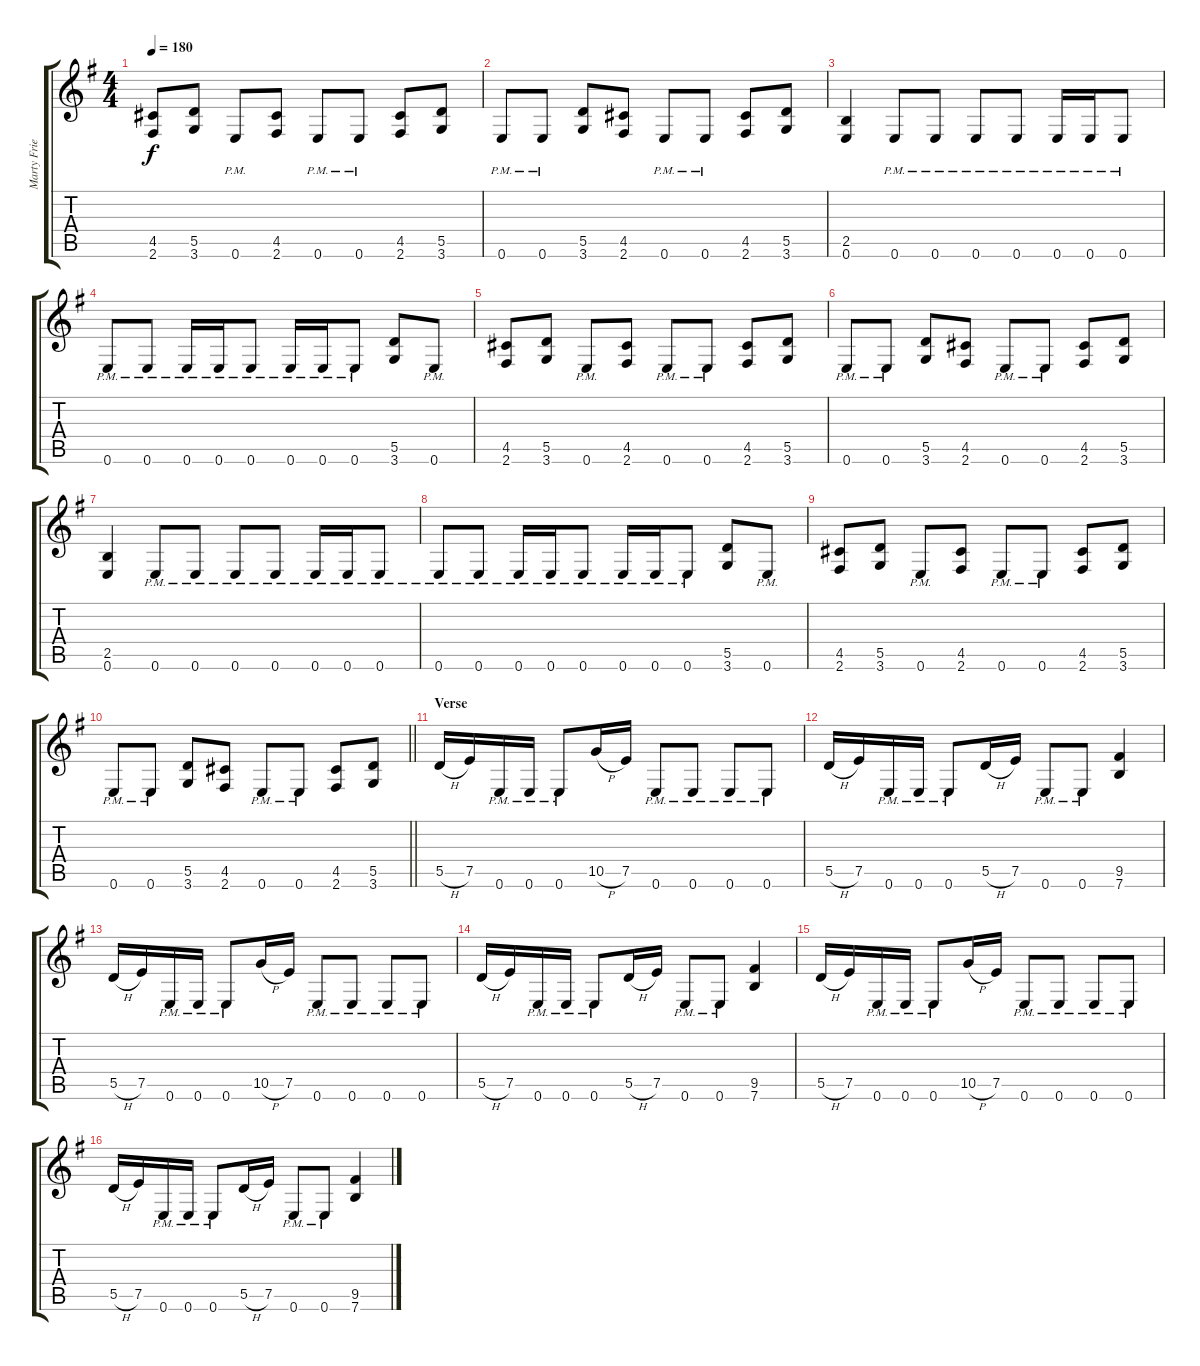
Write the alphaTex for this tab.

\track ("Marty Friedman" "Marty Frie") {instrument distortionguitar}
\staff {score tabs}
\tuning (E4 B3 G3 D3 A2 E2) {hide}
\ts (4 4)
\tempo 180
\clef g2
\ks g
(4.5 2.6).8{dy f} (5.5 3.6).8 0.6{pm}.8 (4.5 2.6).8 0.6{pm}.8 0.6{pm}.8 (4.5 2.6).8 (5.5 3.6).8 |
0.6{pm}.8 0.6{pm}.8 (5.5 3.6).8 (4.5 2.6).8 0.6{pm}.8 0.6{pm}.8 (4.5 2.6).8 (5.5 3.6).8 |
(2.5 0.6).4 0.6{pm}.8 0.6{pm}.8 0.6{pm}.8 0.6{pm}.8 0.6{pm}.16 0.6{pm}.16 0.6{pm}.8 |
0.6{pm}.8 0.6{pm}.8 0.6{pm}.16 0.6{pm}.16 0.6{pm}.8 0.6{pm}.16 0.6{pm}.16 0.6{pm}.8 (5.5 3.6).8 0.6{pm}.8 |
(4.5 2.6).8 (5.5 3.6).8 0.6{pm}.8 (4.5 2.6).8 0.6{pm}.8 0.6{pm}.8 (4.5 2.6).8 (5.5 3.6).8 |
0.6{pm}.8 0.6{pm}.8 (5.5 3.6).8 (4.5 2.6).8 0.6{pm}.8 0.6{pm}.8 (4.5 2.6).8 (5.5 3.6).8 |
(2.5 0.6).4 0.6{pm}.8 0.6{pm}.8 0.6{pm}.8 0.6{pm}.8 0.6{pm}.16 0.6{pm}.16 0.6{pm}.8 |
0.6{pm}.8 0.6{pm}.8 0.6{pm}.16 0.6{pm}.16 0.6{pm}.8 0.6{pm}.16 0.6{pm}.16 0.6{pm}.8 (5.5 3.6).8 0.6{pm}.8 |
(4.5 2.6).8 (5.5 3.6).8 0.6{pm}.8 (4.5 2.6).8 0.6{pm}.8 0.6{pm}.8 (4.5 2.6).8 (5.5 3.6).8 |
\barLineRight lightlight
0.6{pm}.8 0.6{pm}.8 (5.5 3.6).8 (4.5 2.6).8 0.6{pm}.8 0.6{pm}.8 (4.5 2.6).8 (5.5 3.6).8 |
\section ("" "Verse")
5.5{h}.16 7.5.16 0.6{pm}.16 0.6{pm}.16 0.6{pm}.8 10.5{h}.16 7.5.16 0.6{pm}.8 0.6{pm}.8 0.6{pm}.8 0.6{pm}.8 |
5.5{h}.16 7.5.16 0.6{pm}.16 0.6{pm}.16 0.6{pm}.8 5.5{h}.16 7.5.16 0.6{pm}.8 0.6{pm}.8 (9.5 7.6).4 |
5.5{h}.16 7.5.16 0.6{pm}.16 0.6{pm}.16 0.6{pm}.8 10.5{h}.16 7.5.16 0.6{pm}.8 0.6{pm}.8 0.6{pm}.8 0.6{pm}.8 |
5.5{h}.16 7.5.16 0.6{pm}.16 0.6{pm}.16 0.6{pm}.8 5.5{h}.16 7.5.16 0.6{pm}.8 0.6{pm}.8 (9.5 7.6).4 |
5.5{h}.16 7.5.16 0.6{pm}.16 0.6{pm}.16 0.6{pm}.8 10.5{h}.16 7.5.16 0.6{pm}.8 0.6{pm}.8 0.6{pm}.8 0.6{pm}.8 |
5.5{h}.16 7.5.16 0.6{pm}.16 0.6{pm}.16 0.6{pm}.8 5.5{h}.16 7.5.16 0.6{pm}.8 0.6{pm}.8 (9.5 7.6).4
